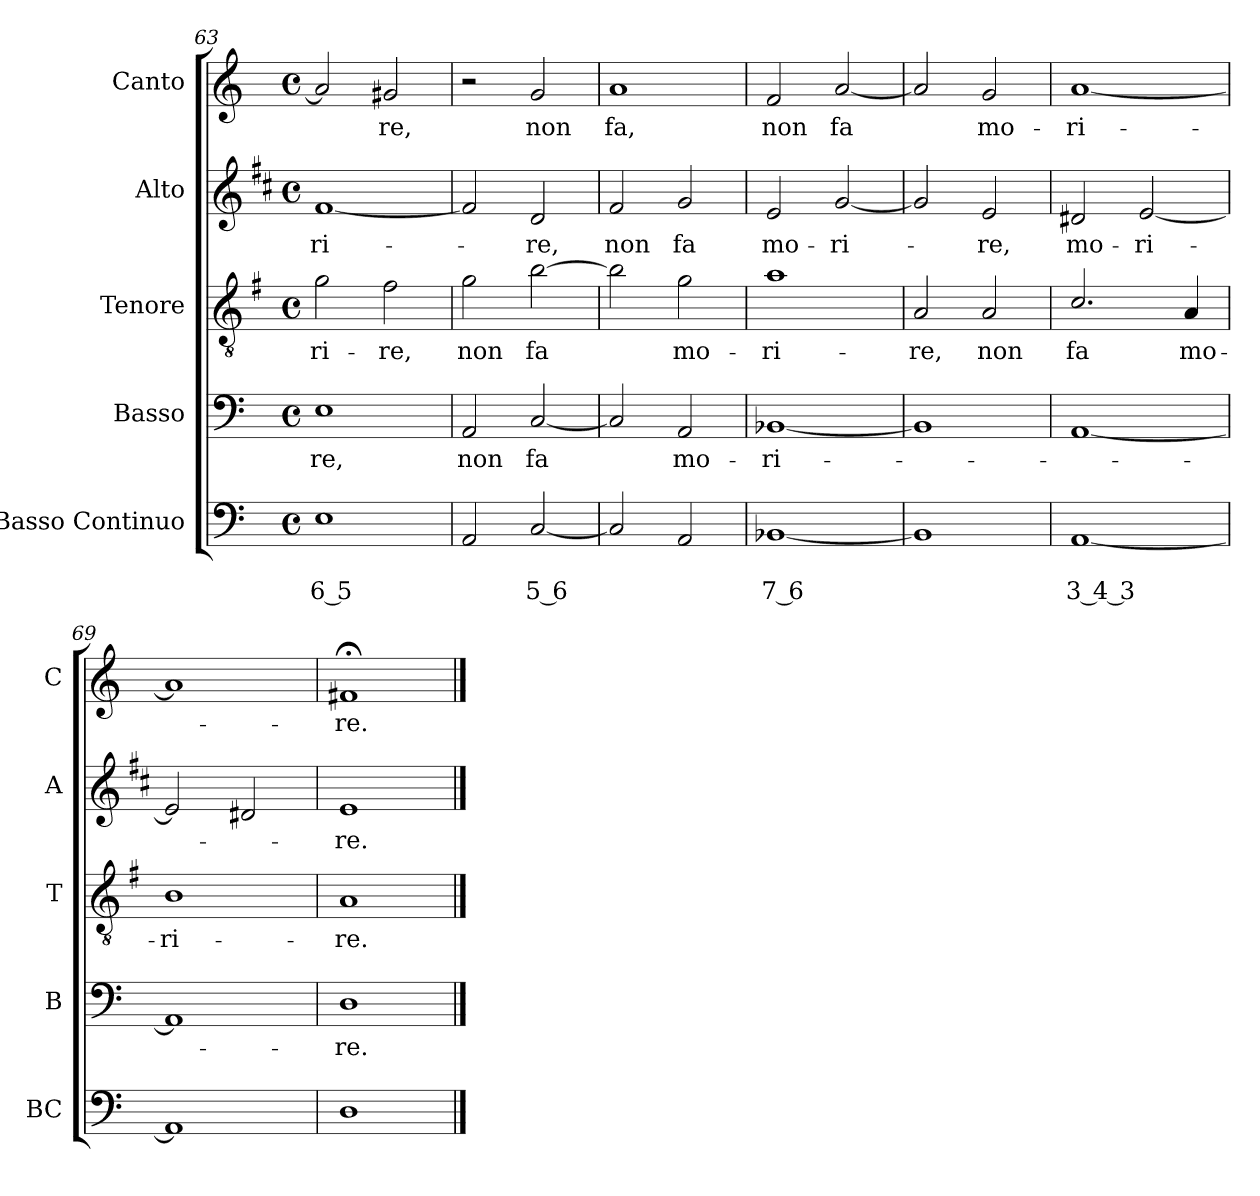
**kern	**text	**text	**kern	**text	**kern	**text	**kern	**text	**kern	**text
*part5	*part5	*part5	*part4	*part4	*part3	*part3	*part2	*part2	*part1	*part1
*staff5	*staff5	*staff5	*staff4	*staff4	*staff3	*staff3	*staff2	*staff2	*staff1	*staff1
*I"Basso Continuo	*	*	*I"Basso	*	*I"Tenore	*	*I"Alto	*	*I"Canto	*
*I'BC	*	*	*I'B	*	*I'T	*	*I'A	*	*I'C	*
*clefF4	*	*	*clefF4	*	*clefGv2	*	*clefG2	*	*clefG2	*
*	*	*	*	*	*ITrd4c7	*	*ITrd1c2	*	*	*
*k[]	*	*	*k[]	*	*k[]	*	*k[]	*	*k[]	*
*C:	*	*	*C:	*	*C:	*	*C:	*	*C:	*
*M4/4	*	*	*M4/4	*	*M4/4	*	*M4/4	*	*M4/4	*
*met(c)	*	*	*met(c)	*	*met(c)	*	*met(c)	*	*met(c)	*
=63	=63	=63	=63	=63	=63	=63	=63	=63	=63	=63
!	!	!LO:LY:b	!	!	!	!	!	!	!	!
!	!	!	!	!LO:LY:b	!	!	!	!	!	!
!	!	!	!	!	!	!LO:LY:b	!	!	!	!
!	!	!	!	!	!	!	!	!LO:LY:b	!	!
1E	.	6 5	1E	-re,	2c\	-ri-	[1e	-ri-	2a/]	.
!	!	!	!	!	!	!LO:LY:b	!	!	!	!
!	!	!	!	!	!	!	!	!	!	!LO:LY:b
.	.	.	.	.	2B\	-re,	.	.	2g#X/	-re,
=64	=64	=64	=64	=64	=64	=64	=64	=64	=64	=64
!	!	!	!	!LO:LY:b	!	!	!	!	!	!
!	!	!	!	!	!	!LO:LY:b	!	!	!	!
2AA/	.	.	2AA/	non	2c\	non	2e/]	.	2r	.
!	!	!LO:LY:b	!	!	!	!	!	!	!	!
!	!	!	!	!LO:LY:b	!	!	!	!	!	!
!	!	!	!	!	!	!LO:LY:b	!	!	!	!
!	!	!	!	!	!	!	!	!LO:LY:b	!	!
!	!	!	!	!	!	!	!	!	!	!LO:LY:b
[2C/	.	5 6	[2C/	fa	[2e\	fa	2c/	-re,	2g/	non
!!LO:LB:g=z
=65	=65	=65	=65	=65	=65	=65	=65	=65	=65	=65
!	!	!	!	!	!	!	!	!LO:LY:b	!	!
!	!	!	!	!	!	!	!	!	!	!LO:LY:b
2C/]	.	.	2C/]	.	2e\]	.	2e/	non	1a	fa,
!	!	!	!	!LO:LY:b	!	!	!	!	!	!
!	!	!	!	!	!	!LO:LY:b	!	!	!	!
!	!	!	!	!	!	!	!	!LO:LY:b	!	!
2AA/	.	.	2AA/	mo-	2c\	mo-	2f/	fa	.	.
=66	=66	=66	=66	=66	=66	=66	=66	=66	=66	=66
!	!	!LO:LY:b	!	!	!	!	!	!	!	!
!	!	!	!	!LO:LY:b	!	!	!	!	!	!
!	!	!	!	!	!	!LO:LY:b	!	!	!	!
!	!	!	!	!	!	!	!	!LO:LY:b	!	!
!	!	!	!	!	!	!	!	!	!	!LO:LY:b
[1BB-X	.	7 6	[1BB-X	-ri-	1d	-ri-	2d/	mo-	2f/	non
!	!	!	!	!	!	!	!	!LO:LY:b	!	!
!	!	!	!	!	!	!	!	!	!	!LO:LY:b
.	.	.	.	.	.	.	[2f/	-ri-	[2a/	fa
=67	=67	=67	=67	=67	=67	=67	=67	=67	=67	=67
!	!	!	!	!	!	!LO:LY:b	!	!	!	!
1BB-]	.	.	1BB-]	.	2D/	-re,	2f/]	.	2a/]	.
!	!	!	!	!	!	!LO:LY:b	!	!	!	!
!	!	!	!	!	!	!	!	!LO:LY:b	!	!
!	!	!	!	!	!	!	!	!	!	!LO:LY:b
.	.	.	.	.	2D/	non	2d/	-re,	2g/	mo-
=68	=68	=68	=68	=68	=68	=68	=68	=68	=68	=68
!	!	!LO:LY:b	!	!	!	!	!	!	!	!
!	!	!	!	!	!	!LO:LY:b	!	!	!	!
!	!	!	!	!	!	!	!	!LO:LY:b	!	!
!	!	!	!	!	!	!	!	!	!	!LO:LY:b
[1AA	.	3 4 3	[1AA	.	2.F/	fa	2c#X/	mo-	[1a	-ri-
!	!	!	!	!	!	!	!	!LO:LY:b	!	!
.	.	.	.	.	.	.	[2d/	-ri-	.	.
!	!	!	!	!	!	!LO:LY:b	!	!	!	!
.	.	.	.	.	4D/	mo-	.	.	.	.
=69	=69	=69	=69	=69	=69	=69	=69	=69	=69	=69
!	!	!	!	!	!	!LO:LY:b	!	!	!	!
1AA]	.	.	1AA]	.	1E	-ri-	2d/]	.	1a]	.
.	.	.	.	.	.	.	2c#X/	.	.	.
=70	=70	=70	=70	=70	=70	=70	=70	=70	=70	=70
!	!	!	!	!LO:LY:b	!	!	!	!	!	!
!	!	!	!	!	!	!LO:LY:b	!	!	!	!
!	!	!	!	!	!	!	!	!LO:LY:b	!	!
!	!	!	!	!	!	!	!	!	!	!LO:LY:b
1D	.	.	1D	-re.	1D	-re.	1d	-re.	1f#X;<	-re.
==	==	==	==	==	==	==	==	==	==	==
*-	*-	*-	*-	*-	*-	*-	*-	*-	*-	*-
